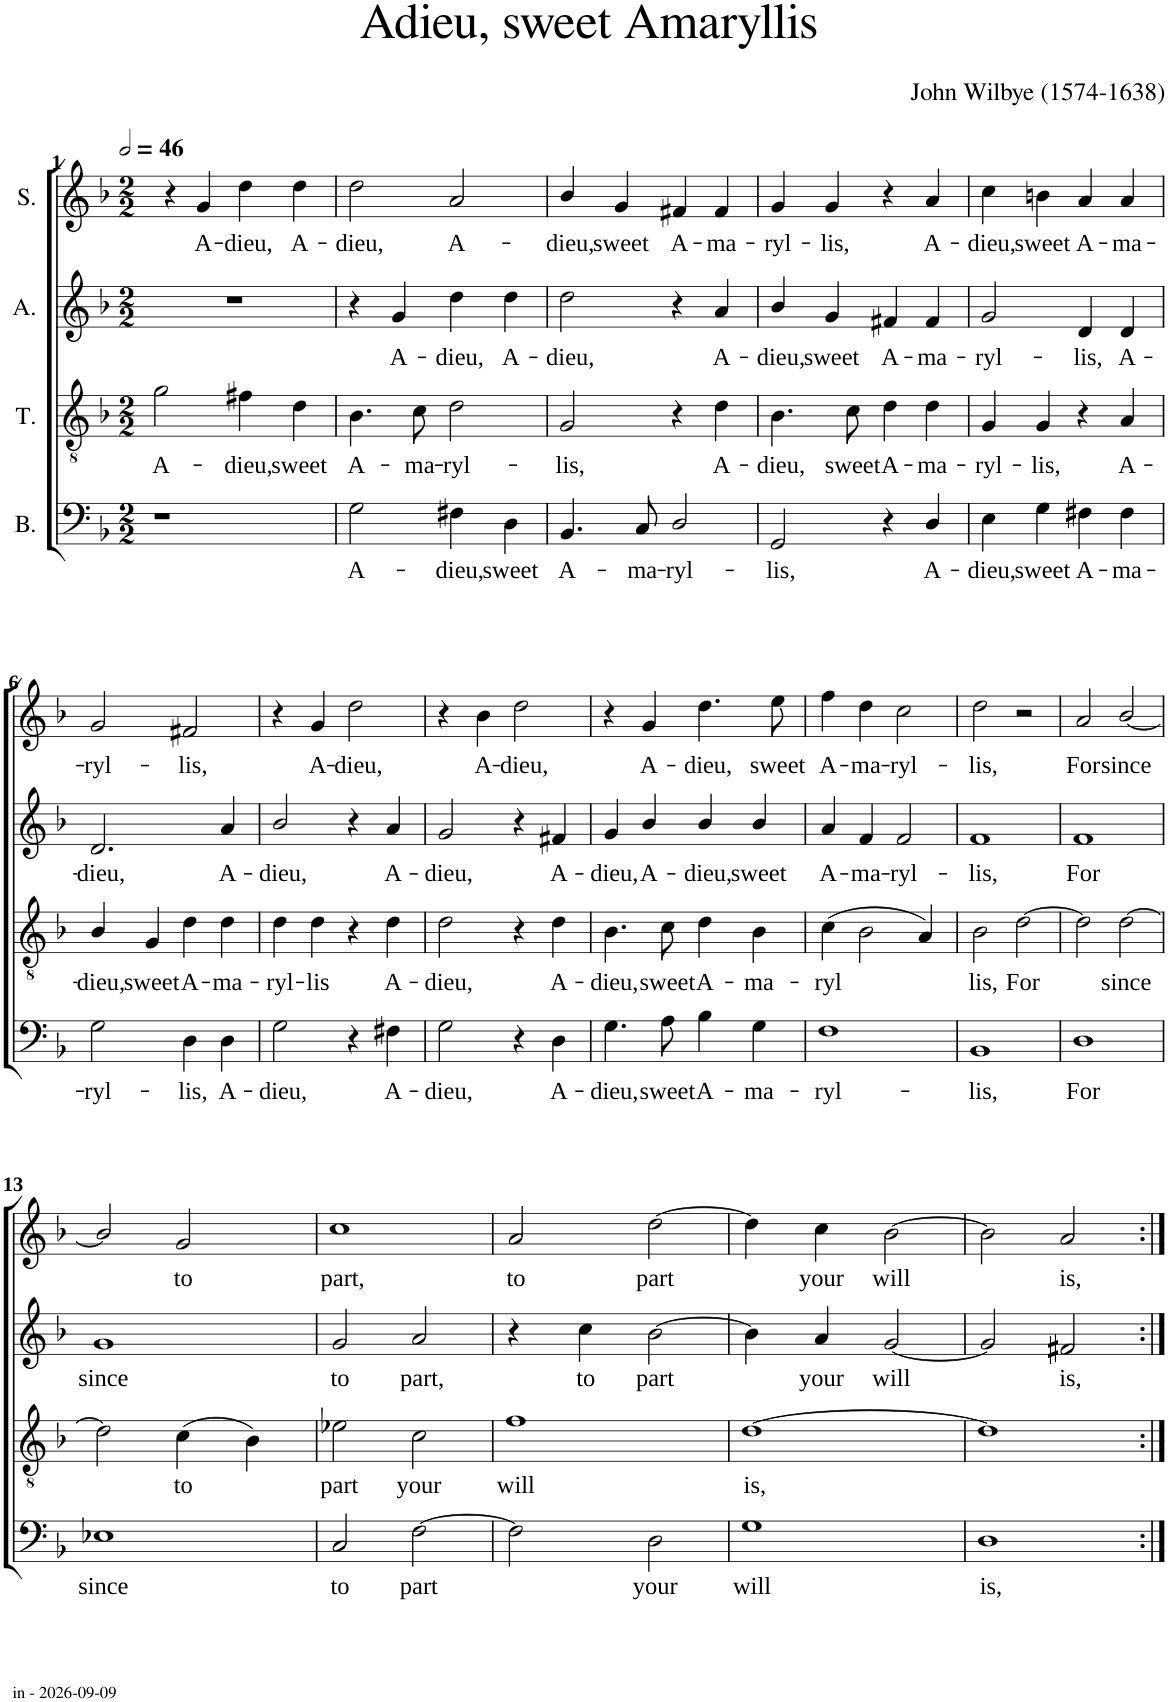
**kern	**text	**kern	**text	**kern	**text	**kern	**text
*part4	*part4	*part3	*part3	*part2	*part2	*part1	*part1
*staff4	*staff4	*staff3	*staff3	*staff2	*staff2	*staff1	*staff1
*I"B.	*	*I"T.	*	*I"A.	*	*I"S.	*
*clefF4	*	*clefGv2	*	*clefG2	*	*clefG2	*
*k[b-]	*	*k[b-]	*	*k[b-]	*	*k[b-]	*
*F:	*	*F:	*	*F:	*	*F:	*
*M2/2	*	*M2/2	*	*M2/2	*	*M2/2	*
*MM92	*	*MM92	*	*MM92	*	*MM92	*
=1	=1	=1	=1	=1	=1	=1	=1
!	!	!	!LO:LY:b	!	!	!	!
1r	.	2g\	A-	1r	.	4r	.
!	!	!	!	!	!	!	!LO:LY:b
.	.	.	.	.	.	4g/	A-
!	!	!	!LO:LY:b	!	!	!	!LO:LY:b
.	.	4f#X\	-dieu,	.	.	4dd\	-dieu,
!	!	!	!LO:LY:b	!	!	!	!LO:LY:b
.	.	4d\	sweet	.	.	4dd\	A-
=2	=2	=2	=2	=2	=2	=2	=2
!	!LO:LY:b	!	!LO:LY:b	!	!	!	!LO:LY:b
2G\	A-	4.B-\	A-	4r	.	2dd\	-dieu,
!	!	!	!	!	!LO:LY:b	!	!
.	.	.	.	4g/	A-	.	.
!	!	!	!LO:LY:b	!	!	!	!
.	.	8c\	-ma-	.	.	.	.
!	!LO:LY:b	!	!LO:LY:b	!	!LO:LY:b	!	!LO:LY:b
4F#X\	-dieu,	2d\	-ryl-	4dd\	-dieu,	2a/	A-
!	!LO:LY:b	!	!	!	!LO:LY:b	!	!
4D\	sweet	.	.	4dd\	A-	.	.
=3	=3	=3	=3	=3	=3	=3	=3
!	!LO:LY:b	!	!LO:LY:b	!	!LO:LY:b	!	!LO:LY:b
4.BB-/	A-	2G/	-lis,	2dd\	-dieu,	4b-/	-dieu,
!	!	!	!	!	!	!	!LO:LY:b
.	.	.	.	.	.	4g/	sweet
!	!LO:LY:b	!	!	!	!	!	!
8C/	-ma-	.	.	.	.	.	.
!	!LO:LY:b	!	!	!	!	!	!LO:LY:b
2D/	-ryl-	4r	.	4r	.	4f#X/	A-
!	!	!	!LO:LY:b	!	!LO:LY:b	!	!LO:LY:b
.	.	4d\	A-	4a/	A-	4f#/	-ma-
=4	=4	=4	=4	=4	=4	=4	=4
!	!LO:LY:b	!	!LO:LY:b	!	!LO:LY:b	!	!LO:LY:b
2GG/	-lis,	4.B-\	-dieu,	4b-/	-dieu,	4g/	-ryl-
!	!	!	!	!	!LO:LY:b	!	!LO:LY:b
.	.	.	.	4g/	sweet	4g/	-lis,
!	!	!	!LO:LY:b	!	!	!	!
.	.	8c\	sweet	.	.	.	.
!	!	!	!LO:LY:b	!	!LO:LY:b	!	!
4r	.	4d\	A-	4f#X/	A-	4r	.
!	!LO:LY:b	!	!LO:LY:b	!	!LO:LY:b	!	!LO:LY:b
4D/	A-	4d\	-ma-	4f#/	-ma-	4a/	A-
=5	=5	=5	=5	=5	=5	=5	=5
!	!LO:LY:b	!	!LO:LY:b	!	!LO:LY:b	!	!LO:LY:b
4E\	-dieu,	4G/	-ryl-	2g/	-ryl-	4cc\	-dieu,
!	!LO:LY:b	!	!LO:LY:b	!	!	!	!LO:LY:b
4G\	sweet	4G/	-lis,	.	.	4bn\	sweet
!	!LO:LY:b	!	!	!	!LO:LY:b	!	!LO:LY:b
4F#X\	A-	4r	.	4d/	-lis,	4a/	A-
!	!LO:LY:b	!	!LO:LY:b	!	!LO:LY:b	!	!LO:LY:b
4F#\	-ma-	4A/	A-	4d/	A-	4a/	-ma-
!!LO:LB:g=z
=6	=6	=6	=6	=6	=6	=6	=6
!	!LO:LY:b	!	!LO:LY:b	!	!LO:LY:b	!	!LO:LY:b
2G\	-ryl-	4B-/	-dieu,	2.d/	-dieu,	2g/	-ryl-
!	!	!	!LO:LY:b	!	!	!	!
.	.	4G/	sweet	.	.	.	.
!	!LO:LY:b	!	!LO:LY:b	!	!	!	!LO:LY:b
4D\	-lis,	4d\	A-	.	.	2f#X/	-lis,
!	!LO:LY:b	!	!LO:LY:b	!	!LO:LY:b	!	!
4D\	A-	4d\	-ma-	4a/	A-	.	.
=7	=7	=7	=7	=7	=7	=7	=7
!	!LO:LY:b	!	!LO:LY:b	!	!LO:LY:b	!	!
2G\	-dieu,	4d\	-ryl-	2b-/	-dieu,	4r	.
!	!	!	!LO:LY:b	!	!	!	!LO:LY:b
.	.	4d\	-lis	.	.	4g/	A-
!	!	!	!	!	!	!	!LO:LY:b
4r	.	4r	.	4r	.	2dd\	-dieu,
!	!LO:LY:b	!	!LO:LY:b	!	!LO:LY:b	!	!
4F#X\	A-	4d\	A-	4a/	A-	.	.
=8	=8	=8	=8	=8	=8	=8	=8
!	!LO:LY:b	!	!LO:LY:b	!	!LO:LY:b	!	!
2G\	-dieu,	2d\	-dieu,	2g/	-dieu,	4r	.
!	!	!	!	!	!	!	!LO:LY:b
.	.	.	.	.	.	4b-\	A-
!	!	!	!	!	!	!	!LO:LY:b
4r	.	4r	.	4r	.	2dd\	-dieu,
!	!LO:LY:b	!	!LO:LY:b	!	!LO:LY:b	!	!
4D\	A-	4d\	A-	4f#X/	A-	.	.
=9	=9	=9	=9	=9	=9	=9	=9
!	!LO:LY:b	!	!LO:LY:b	!	!LO:LY:b	!	!
4.G\	-dieu,	4.B-\	-dieu,	4g/	-dieu,	4r	.
!	!	!	!	!	!LO:LY:b	!	!LO:LY:b
.	.	.	.	4b-/	A-	4g/	A-
!	!LO:LY:b	!	!LO:LY:b	!	!	!	!
8A\	sweet	8c\	sweet	.	.	.	.
!	!LO:LY:b	!	!LO:LY:b	!	!LO:LY:b	!	!LO:LY:b
4B-\	A-	4d\	A-	4b-/	-dieu,	4.dd\	-dieu,
!	!LO:LY:b	!	!LO:LY:b	!	!LO:LY:b	!	!
4G\	-ma-	4B-\	-ma-	4b-/	sweet	.	.
!	!	!	!	!	!	!	!LO:LY:b
.	.	.	.	.	.	8ee\	sweet
=10	=10	=10	=10	=10	=10	=10	=10
!	!LO:LY:b	!	!LO:LY:b	!	!LO:LY:b	!	!LO:LY:b
1F	-ryl-	(>4c\	-ryl	4a/	A-	4ff\	A-
!	!	!	!	!	!LO:LY:b	!	!LO:LY:b
.	.	2B-\	.	4f/	-ma-	4dd\	-ma-
!	!	!	!	!	!LO:LY:b	!	!LO:LY:b
.	.	.	.	2f/	-ryl-	2cc\	-ryl-
.	.	4A/)	.	.	.	.	.
=11	=11	=11	=11	=11	=11	=11	=11
!	!LO:LY:b	!	!LO:LY:b	!	!LO:LY:b	!	!LO:LY:b
1BB-	-lis,	2B-\	lis,	1f	-lis,	2dd\	-lis,
!	!	!	!LO:LY:b	!	!	!	!
.	.	[2d\	For	.	.	2r	.
=12	=12	=12	=12	=12	=12	=12	=12
!	!LO:LY:b	!	!	!	!LO:LY:b	!	!LO:LY:b
1D	For	2d\]	.	1f	For	2a/	For
!	!	!	!LO:LY:b	!	!	!	!LO:LY:b
.	.	[2d\	since	.	.	[2b-/	since
!!LO:LB:g=z
=13	=13	=13	=13	=13	=13	=13	=13
!	!LO:LY:b	!	!	!	!LO:LY:b	!	!
1E-X	since	2d\]	.	1g	since	2b-/]	.
!	!	!	!LO:LY:b	!	!	!	!LO:LY:b
.	.	(>4c\	to	.	.	2g/	to
.	.	4B-\)	.	.	.	.	.
=14	=14	=14	=14	=14	=14	=14	=14
!	!LO:LY:b	!	!LO:LY:b	!	!LO:LY:b	!	!LO:LY:b
2C/	to	2e-X\	part	2g/	to	1cc	part,
!	!LO:LY:b	!	!LO:LY:b	!	!LO:LY:b	!	!
[2F\	part	2c\	your	2a/	part,	.	.
=15	=15	=15	=15	=15	=15	=15	=15
!	!	!	!LO:LY:b	!	!	!	!LO:LY:b
2F\]	.	1f	will	4r	.	2a/	to
!	!	!	!	!	!LO:LY:b	!	!
.	.	.	.	4cc\	to	.	.
!	!LO:LY:b	!	!	!	!LO:LY:b	!	!LO:LY:b
2D\	your	.	.	[2b-\	part	[2dd\	part
=16	=16	=16	=16	=16	=16	=16	=16
!	!LO:LY:b	!	!LO:LY:b	!	!	!	!
1G	will	[1d	is,	4b-\]	.	4dd\]	.
!	!	!	!	!	!LO:LY:b	!	!LO:LY:b
.	.	.	.	4a/	your	4cc\	your
!	!	!	!	!	!LO:LY:b	!	!LO:LY:b
.	.	.	.	[2g/	will	[2b-\	will
=17	=17	=17	=17	=17	=17	=17	=17
!	!LO:LY:b	!	!	!	!	!	!
1D	is,	1d]	.	2g/]	.	2b-\]	.
!	!	!	!	!	!LO:LY:b	!	!LO:LY:b
.	.	.	.	2f#X/	is,	2a/	is,
=:|!	=:|!	=:|!	=:|!	=:|!	=:|!	=:|!	=:|!
*-	*-	*-	*-	*-	*-	*-	*-
